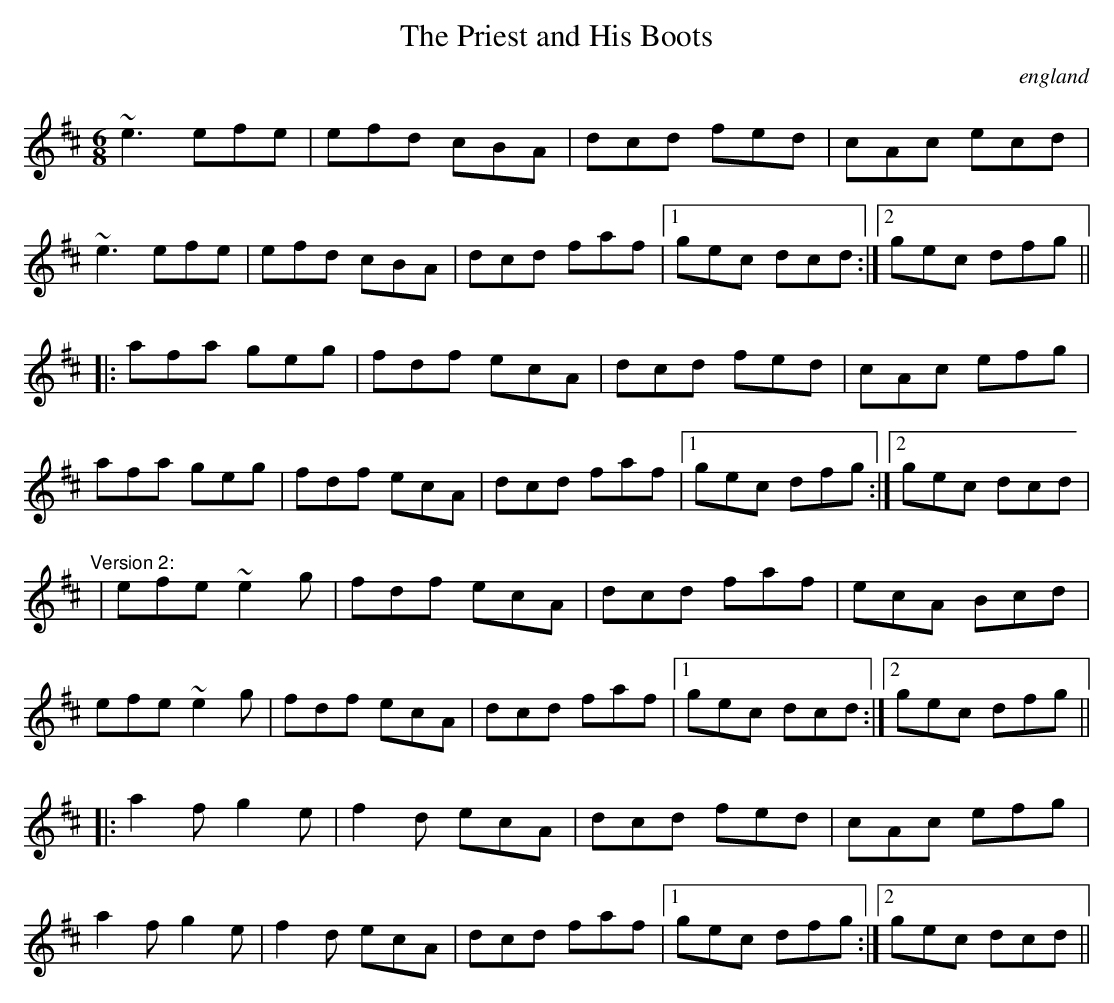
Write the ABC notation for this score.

X:1
T:Priest and His Boots, The
O:england
M:6/8
L:1/8
K:D
~e3 efe|efd cBA|dcd fed|cAc ecd|
~e3 efe|efd cBA|dcd faf|1 gec dcd:|2 gec dfg||
|:afa geg|fdf ecA|dcd fed|cAc efg|
afa geg|fdf ecA|dcd faf|1 gec dfg:|2 gec dcd|
"Version 2:"
|efe ~e2g|fdf ecA|dcd faf|ecA Bcd|
efe ~e2g|fdf ecA|dcd faf|1 gec dcd:|2 gec dfg||
|:a2f g2e|f2d ecA|dcd fed|cAc efg|
a2f g2e|f2d ecA|dcd faf|1 gec dfg:|2 gec dcd||
